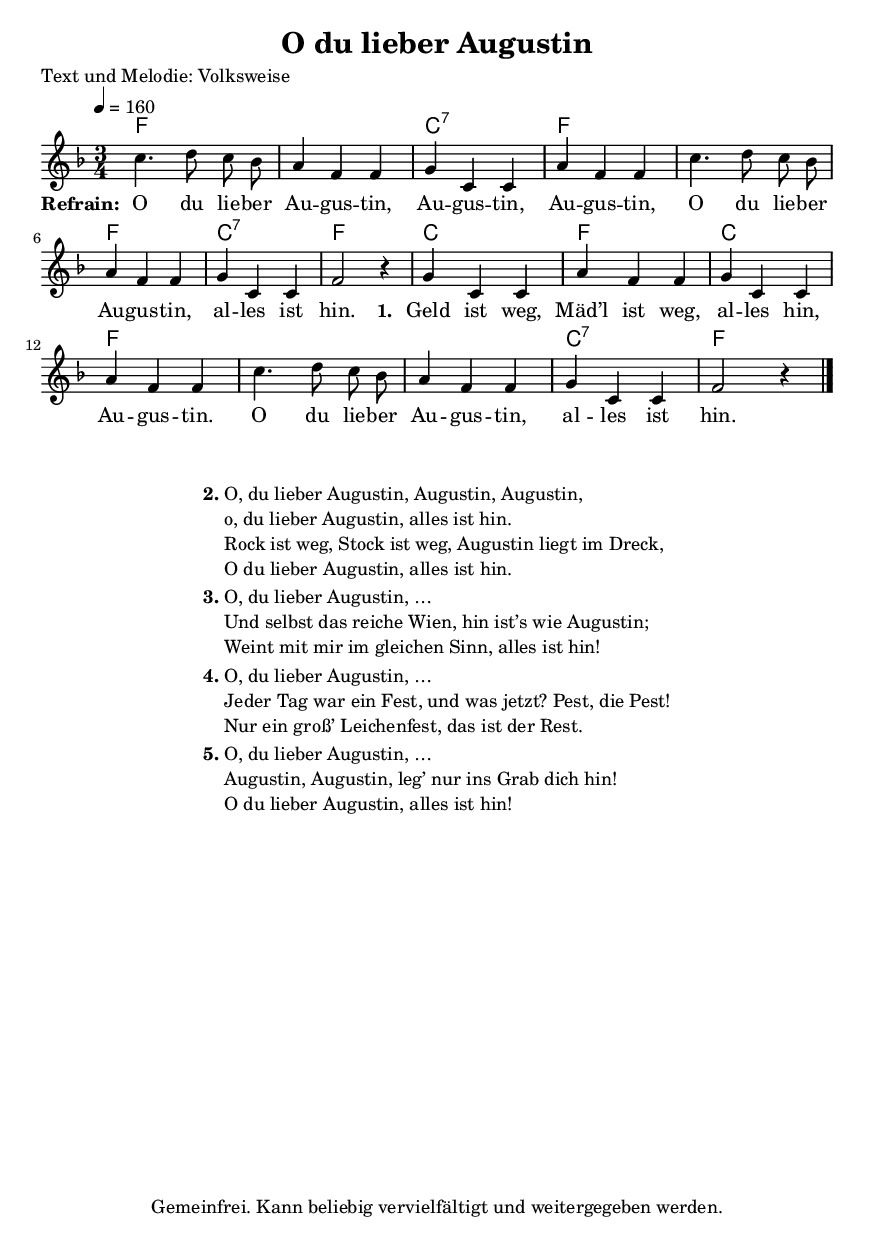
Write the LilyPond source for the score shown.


\version "2.12.3"

\include "default.ly"

\header{
  title = "O du lieber Augustin"
  poet = "Text und Melodie: Volksweise"
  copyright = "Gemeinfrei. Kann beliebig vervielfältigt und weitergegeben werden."
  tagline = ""
}

#(set-global-staff-size 16)

  refrain = \relative c'' {
    c4. d8 c bes
    a4 f f
    g c, c
    a' f f
    c'4. d8 c bes
    a4 f f
    g c, c
    f2 r4
  }
  verse = \relative c'' {
    g4 c, c
    a' f f
    g c, c
    a' f f
    c'4. d8 c bes
    a4 f f
    g c, c
    f2 r4 \bar "|."
  }
  refrainWords = \lyricmode {
    \set stanza = "Refrain: "
     O du lie -- ber Au -- gus -- tin, Au -- gus -- tin, Au -- gus -- tin,
     O du lie -- ber Au -- gus -- tin, al -- les ist hin.
  }
  verseOne = \lyricmode {
    \set stanza = "1. "
     Geld ist weg, Mäd’l ist weg,
     al -- les hin, Au -- gus -- tin.
     O du lie -- ber Au -- gus -- tin,
     al -- les ist hin.
  }
  harmonies = \chords {
    \set chordChanges = ##t
     f1*3/4 f c:7 f f f c:7 f c f c f f f c:7 f
  }

\score {
  <<
    \new ChordNames { \harmonies }
    \new Voice = "Lied" {
      \autoBeamOff
      \key f \major
      \time 3/4
      \tempo 4 = 160
      \refrain \verse
    }
    \new Lyrics \lyricsto "Lied" { \refrainWords \verseOne}
  >>
 \layout {}
 \midi {}
}

\markup {
  \fill-line {
    \hspace #0.1
    \column {
      \hspace #0.1
      \line {
 	\bold "2."
        \column {
          "O, du lieber Augustin, Augustin, Augustin,"
          "o, du lieber Augustin, alles ist hin."
          "Rock ist weg, Stock ist weg, Augustin liegt im Dreck,"
          "O du lieber Augustin, alles ist hin."
        }
      }
      \hspace #0.5
      \line {
	\bold "3."
        \column {
          "O, du lieber Augustin, …"
          "Und selbst das reiche Wien, hin ist’s wie Augustin;"
          "Weint mit mir im gleichen Sinn, alles ist hin!"
        }
      }
      \hspace #0.5
      \line {
	\bold "4."
        \column {
          "O, du lieber Augustin, …"
          "Jeder Tag war ein Fest, und was jetzt? Pest, die Pest!"
          "Nur ein groß’ Leichenfest, das ist der Rest."
        }
      }
      \hspace #0.5
      \line {
	\bold "5."
        \column {
          "O, du lieber Augustin, …"
          "Augustin, Augustin, leg’ nur ins Grab dich hin!"
          "O du lieber Augustin, alles ist hin!"
        }
      }
    }
    \hspace #0.1
  }
}

 % some settings % vim: sw=2 et
